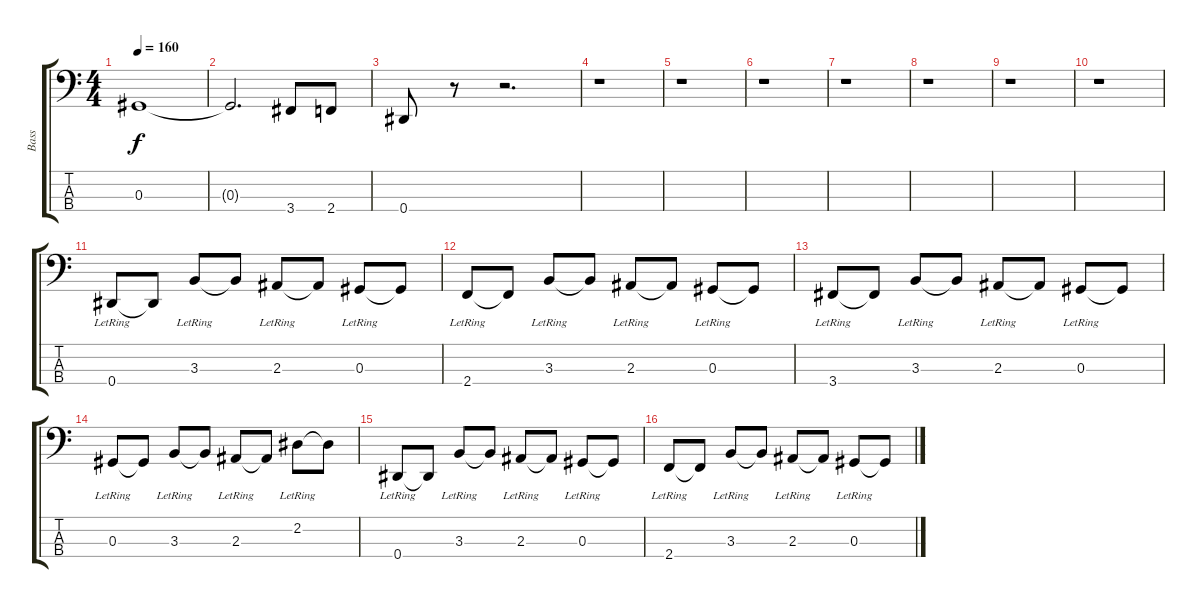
\track ("Bass" "Bass") {instrument electricbassfinger}
\staff {score tabs}
\tuning (Gb2 Db2 Ab1 Eb1) {hide}
\ts (4 4)
\tempo 160
\clef f4
\ks c
0.3.1{dy f} |
0.3{t}.2{d} 3.4.8 2.4.8 |
0.4.8 r.8 r.2{d} |
r.1 |
r.1 |
r.1 |
r.1 |
r.1 |
r.1 |
r.1 |
0.4{lr}.8 0.4{t}.8 3.3{lr}.8 3.3{t}.8 2.3{lr}.8 2.3{t}.8 0.3{lr}.8 0.3{t}.8 |
2.4{lr}.8 2.4{t}.8 3.3{lr}.8 3.3{t}.8 2.3{lr}.8 2.3{t}.8 0.3{lr}.8 0.3{t}.8 |
3.4{lr}.8 3.4{t}.8 3.3{lr}.8 3.3{t}.8 2.3{lr}.8 2.3{t}.8 0.3{lr}.8 0.3{t}.8 |
0.3{lr}.8 0.3{t}.8 3.3{lr}.8 3.3{t}.8 2.3{lr}.8 2.3{t}.8 2.2{lr}.8 2.2{t}.8 |
0.4{lr}.8 0.4{t}.8 3.3{lr}.8 3.3{t}.8 2.3{lr}.8 2.3{t}.8 0.3{lr}.8 0.3{t}.8 |
2.4{lr}.8 2.4{t}.8 3.3{lr}.8 3.3{t}.8 2.3{lr}.8 2.3{t}.8 0.3{lr}.8 0.3{t}.8
